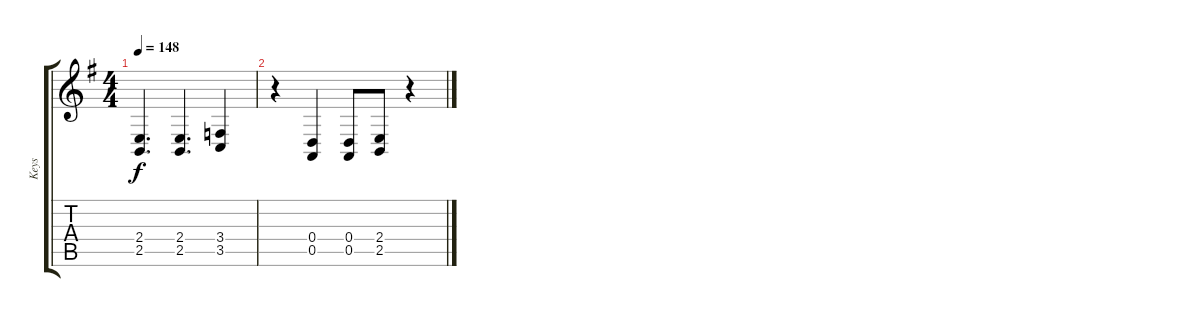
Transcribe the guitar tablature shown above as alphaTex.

\track ("Keys" "Keys") {instrument churchorgan}
\staff {score tabs}
\tuning (E4 B3 G3 D3 A2 E2) {hide}
\ts (4 4)
\tempo 148
\clef g2
\ks eminor
(2.4 2.5).4{d dy f} (2.4 2.5).4{d} (3.4 3.5).4 |
r.4 (0.4 0.5).4 (0.4 0.5).8 (2.4 2.5).8 r.4
